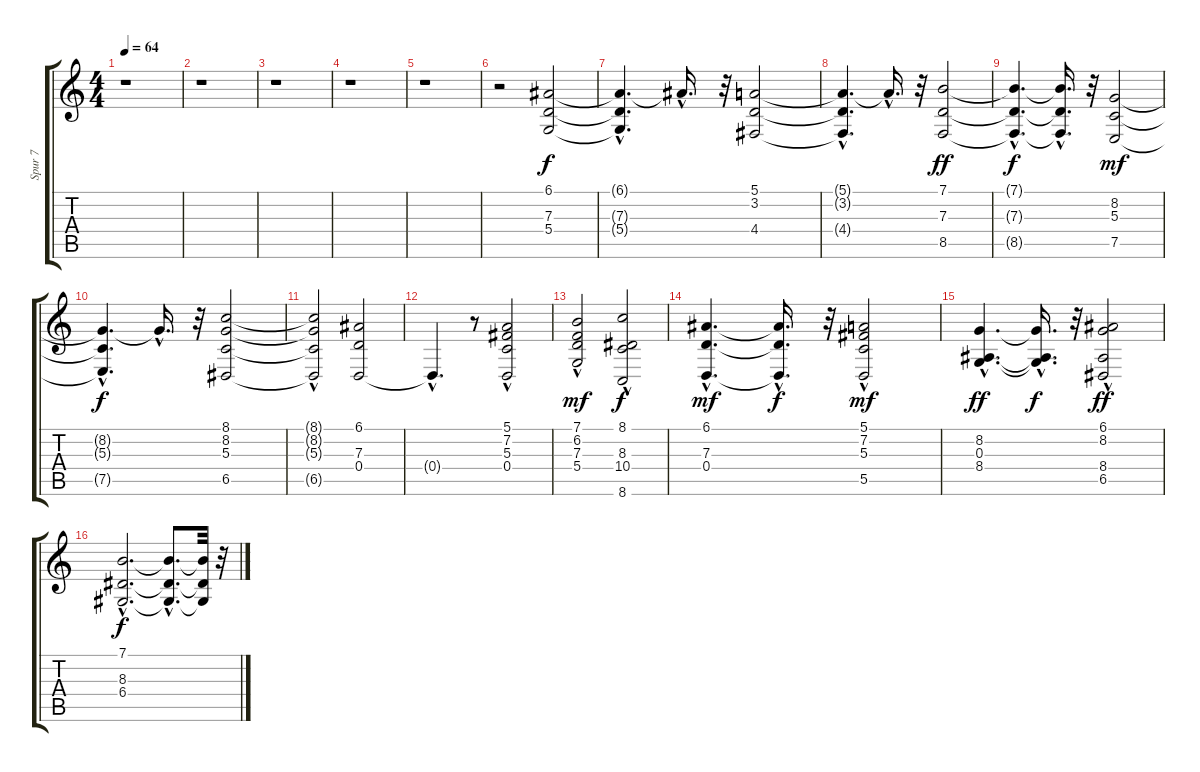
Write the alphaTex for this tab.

\track ("Spur 7" "Spur 7") {instrument stringensemble1}
\staff {score tabs}
\tuning (E4 B3 G3 D3 A2 E2) {hide}
\ts (4 4)
\tempo 64
\clef g2
\ks c
r.1{dy f} |
r.1 |
r.1 |
r.1 |
r.1 |
r.2 (6.1 7.3 5.4).2 |
(6.1{hac t} 7.3{t} 5.4{t}).4{d} 6.1{hac t}.16{d} r.32 (5.1 3.2 4.4).2 |
(5.1{hac t} 3.2{t} 4.4{hac t}).4{d} 5.1{hac t}.16{d} r.32 (7.1 7.3 8.5).2{dy ff} |
(7.1{hac t} 7.3{hac t} 8.5{hac t}).4{d dy f} (7.1{hac t} 7.3{t} 8.5{hac t}).16{d} r.32 (8.2 5.3 7.5).2{dy mf} |
(8.2{hac t} 5.3{t} 7.5{t}).4{d dy f} 8.2{hac t}.16{d} r.32 (8.1 8.2 5.3 6.5).2 |
(8.1{hac t} 8.2{t} 5.3{hac t} 6.5{hac t}).2 (6.1 7.3 0.4).2 |
0.4{hac t}.4{d} r.8 (5.1 7.2 5.3{hac} 0.4).2 |
(7.1{hac} 6.2{hac} 7.3{hac} 5.4).2{dy mf} (8.1{hac} 8.3 10.4{hac} 8.6).2{dy f} |
(6.1{hac} 7.3{hac} 0.4{hac}).4{d dy mf} (6.1{hac t} 7.3{t} 0.4{t}).16{d dy f} r.32 (5.1 7.2{hac} 5.3{hac} 5.5).2{dy mf} |
(8.2{hac} 0.3{hac} 8.4{hac}).4{d dy ff} (8.2{hac t} 0.3{hac t} 8.4{hac t}).16{d dy f} r.32 (6.1{hac} 8.2{hac} 8.4 6.5).2{dy ff} |
(7.1{hac} 8.3{hac} 6.4{hac}).2{d dy f} (7.1{hac t} 8.3{hac t} 6.4{hac t}).8{d} (7.1{t} 8.3{t} 6.4{t}).32 r.32
